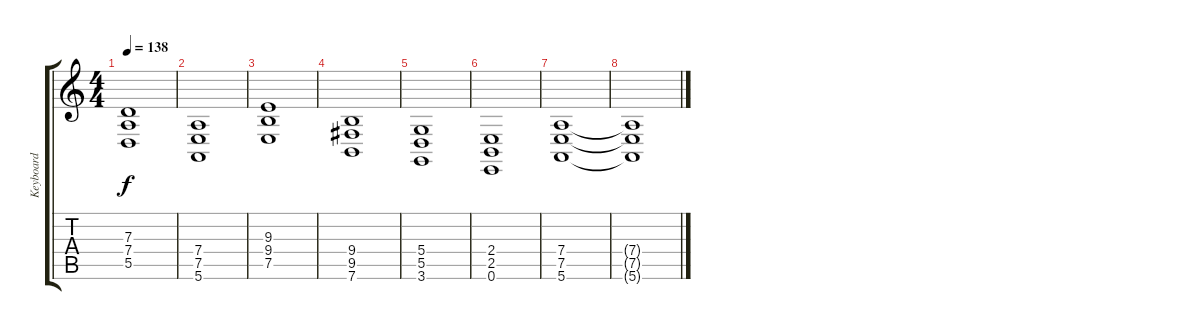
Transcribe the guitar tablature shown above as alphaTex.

\track ("Keyboard" "Keyboard") {instrument choiraahs}
\staff {score tabs}
\tuning (E4 B3 G3 D3 A2 E2) {hide}
\ts (4 4)
\tempo 138
\clef g2
\ks c
(7.3 7.4 5.5).1{dy f} |
(7.4 7.5 5.6).1 |
(9.3 9.4 7.5).1 |
(9.4 9.5 7.6).1 |
(5.4 5.5 3.6).1 |
(2.4 2.5 0.6).1 |
(7.4 7.5 5.6).1 |
(7.4{t} 7.5{t} 5.6{t}).1
